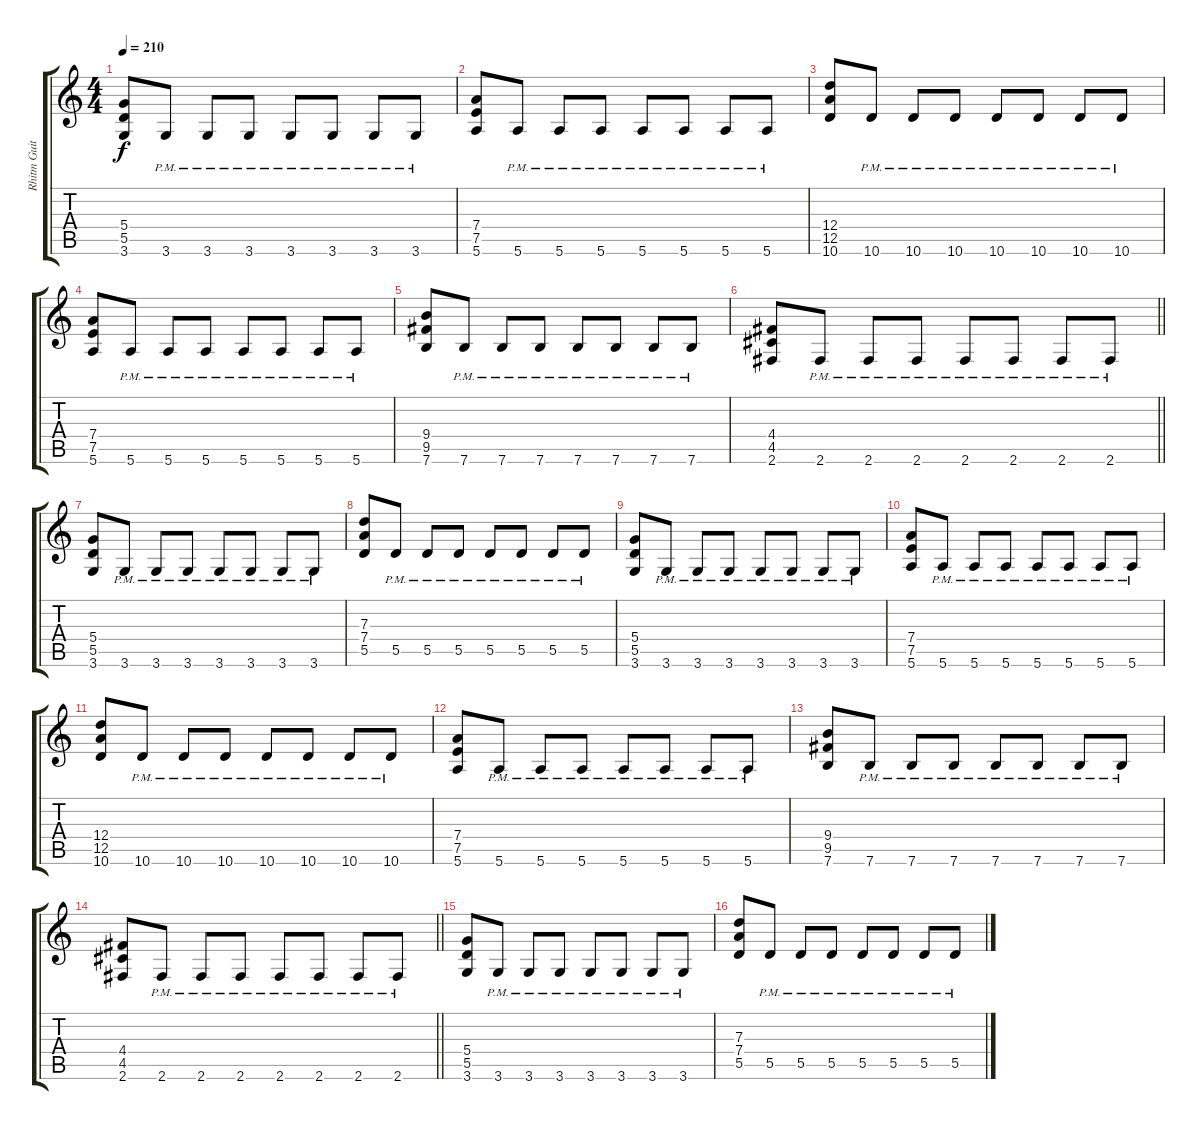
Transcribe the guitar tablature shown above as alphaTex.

\track ("Rhitm Guitar" "Rhitm Guit") {instrument distortionguitar}
\staff {score tabs}
\tuning (E4 B3 G3 D3 A2 E2) {hide}
\ts (4 4)
\tempo 210
\clef g2
\ks c
(5.4 5.5 3.6).8{dy f} 3.6{pm}.8 3.6{pm}.8 3.6{pm}.8 3.6{pm}.8 3.6{pm}.8 3.6{pm}.8 3.6{pm}.8 |
(7.4 7.5 5.6).8 5.6{pm}.8 5.6{pm}.8 5.6{pm}.8 5.6{pm}.8 5.6{pm}.8 5.6{pm}.8 5.6{pm}.8 |
(12.4 12.5 10.6).8 10.6{pm}.8 10.6{pm}.8 10.6{pm}.8 10.6{pm}.8 10.6{pm}.8 10.6{pm}.8 10.6{pm}.8 |
(7.4 7.5 5.6).8 5.6{pm}.8 5.6{pm}.8 5.6{pm}.8 5.6{pm}.8 5.6{pm}.8 5.6{pm}.8 5.6{pm}.8 |
(9.4 9.5 7.6).8 7.6{pm}.8 7.6{pm}.8 7.6{pm}.8 7.6{pm}.8 7.6{pm}.8 7.6{pm}.8 7.6{pm}.8 |
\barLineRight lightlight
(4.4 4.5 2.6).8 2.6{pm}.8 2.6{pm}.8 2.6{pm}.8 2.6{pm}.8 2.6{pm}.8 2.6{pm}.8 2.6{pm}.8 |
(5.4 5.5 3.6).8 3.6{pm}.8 3.6{pm}.8 3.6{pm}.8 3.6{pm}.8 3.6{pm}.8 3.6{pm}.8 3.6{pm}.8 |
(7.3 7.4 5.5).8 5.5{pm}.8 5.5{pm}.8 5.5{pm}.8 5.5{pm}.8 5.5{pm}.8 5.5{pm}.8 5.5{pm}.8 |
(5.4 5.5 3.6).8 3.6{pm}.8 3.6{pm}.8 3.6{pm}.8 3.6{pm}.8 3.6{pm}.8 3.6{pm}.8 3.6{pm}.8 |
(7.4 7.5 5.6).8 5.6{pm}.8 5.6{pm}.8 5.6{pm}.8 5.6{pm}.8 5.6{pm}.8 5.6{pm}.8 5.6{pm}.8 |
(12.4 12.5 10.6).8 10.6{pm}.8 10.6{pm}.8 10.6{pm}.8 10.6{pm}.8 10.6{pm}.8 10.6{pm}.8 10.6{pm}.8 |
(7.4 7.5 5.6).8 5.6{pm}.8 5.6{pm}.8 5.6{pm}.8 5.6{pm}.8 5.6{pm}.8 5.6{pm}.8 5.6{pm}.8 |
(9.4 9.5 7.6).8 7.6{pm}.8 7.6{pm}.8 7.6{pm}.8 7.6{pm}.8 7.6{pm}.8 7.6{pm}.8 7.6{pm}.8 |
\barLineRight lightlight
(4.4 4.5 2.6).8 2.6{pm}.8 2.6{pm}.8 2.6{pm}.8 2.6{pm}.8 2.6{pm}.8 2.6{pm}.8 2.6{pm}.8 |
(5.4 5.5 3.6).8 3.6{pm}.8 3.6{pm}.8 3.6{pm}.8 3.6{pm}.8 3.6{pm}.8 3.6{pm}.8 3.6{pm}.8 |
(7.3 7.4 5.5).8 5.5{pm}.8 5.5{pm}.8 5.5{pm}.8 5.5{pm}.8 5.5{pm}.8 5.5{pm}.8 5.5{pm}.8
